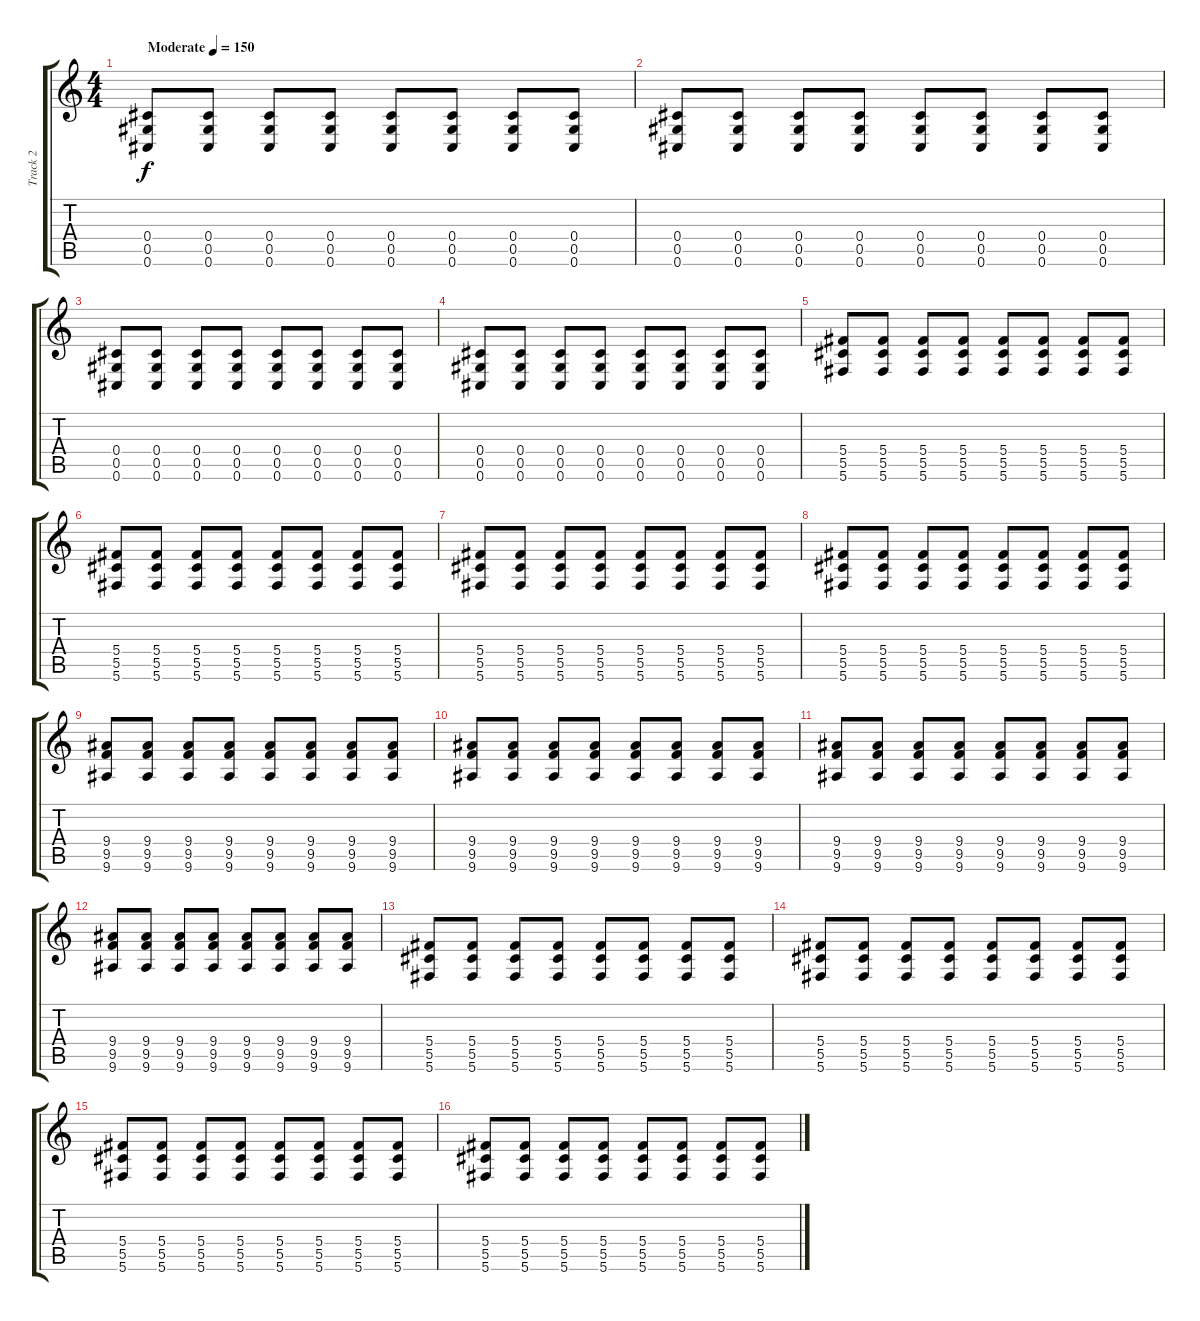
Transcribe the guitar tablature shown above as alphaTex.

\track ("Track 2" "Track 2") {instrument distortionguitar bank 255}
\staff {score tabs}
\tuning (Eb4 Bb3 Gb3 Db3 Ab2 Db2) {hide}
\ts (4 4)
\tempo (150 "Moderate")
\clef g2
\ks c
(0.4 0.5 0.6).8{dy f instrument distortionguitar} (0.4 0.5 0.6).8 (0.4 0.5 0.6).8 (0.4 0.5 0.6).8 (0.4 0.5 0.6).8 (0.4 0.5 0.6).8 (0.4 0.5 0.6).8 (0.4 0.5 0.6).8 |
(0.4 0.5 0.6).8 (0.4 0.5 0.6).8 (0.4 0.5 0.6).8 (0.4 0.5 0.6).8 (0.4 0.5 0.6).8 (0.4 0.5 0.6).8 (0.4 0.5 0.6).8 (0.4 0.5 0.6).8 |
(0.4 0.5 0.6).8 (0.4 0.5 0.6).8 (0.4 0.5 0.6).8 (0.4 0.5 0.6).8 (0.4 0.5 0.6).8 (0.4 0.5 0.6).8 (0.4 0.5 0.6).8 (0.4 0.5 0.6).8 |
(0.4 0.5 0.6).8 (0.4 0.5 0.6).8 (0.4 0.5 0.6).8 (0.4 0.5 0.6).8 (0.4 0.5 0.6).8 (0.4 0.5 0.6).8 (0.4 0.5 0.6).8 (0.4 0.5 0.6).8 |
(5.4 5.5 5.6).8 (5.4 5.5 5.6).8 (5.4 5.5 5.6).8 (5.4 5.5 5.6).8 (5.4 5.5 5.6).8 (5.4 5.5 5.6).8 (5.4 5.5 5.6).8 (5.4 5.5 5.6).8 |
(5.4 5.5 5.6).8 (5.4 5.5 5.6).8 (5.4 5.5 5.6).8 (5.4 5.5 5.6).8 (5.4 5.5 5.6).8 (5.4 5.5 5.6).8 (5.4 5.5 5.6).8 (5.4 5.5 5.6).8 |
(5.4 5.5 5.6).8 (5.4 5.5 5.6).8 (5.4 5.5 5.6).8 (5.4 5.5 5.6).8 (5.4 5.5 5.6).8 (5.4 5.5 5.6).8 (5.4 5.5 5.6).8 (5.4 5.5 5.6).8 |
(5.4 5.5 5.6).8 (5.4 5.5 5.6).8 (5.4 5.5 5.6).8 (5.4 5.5 5.6).8 (5.4 5.5 5.6).8 (5.4 5.5 5.6).8 (5.4 5.5 5.6).8 (5.4 5.5 5.6).8 |
(9.4 9.5 9.6).8 (9.4 9.5 9.6).8 (9.4 9.5 9.6).8 (9.4 9.5 9.6).8 (9.4 9.5 9.6).8 (9.4 9.5 9.6).8 (9.4 9.5 9.6).8 (9.4 9.5 9.6).8 |
(9.4 9.5 9.6).8 (9.4 9.5 9.6).8 (9.4 9.5 9.6).8 (9.4 9.5 9.6).8 (9.4 9.5 9.6).8 (9.4 9.5 9.6).8 (9.4 9.5 9.6).8 (9.4 9.5 9.6).8 |
(9.4 9.5 9.6).8 (9.4 9.5 9.6).8 (9.4 9.5 9.6).8 (9.4 9.5 9.6).8 (9.4 9.5 9.6).8 (9.4 9.5 9.6).8 (9.4 9.5 9.6).8 (9.4 9.5 9.6).8 |
(9.4 9.5 9.6).8 (9.4 9.5 9.6).8 (9.4 9.5 9.6).8 (9.4 9.5 9.6).8 (9.4 9.5 9.6).8 (9.4 9.5 9.6).8 (9.4 9.5 9.6).8 (9.4 9.5 9.6).8 |
(5.4 5.5 5.6).8 (5.4 5.5 5.6).8 (5.4 5.5 5.6).8 (5.4 5.5 5.6).8 (5.4 5.5 5.6).8 (5.4 5.5 5.6).8 (5.4 5.5 5.6).8 (5.4 5.5 5.6).8 |
(5.4 5.5 5.6).8 (5.4 5.5 5.6).8 (5.4 5.5 5.6).8 (5.4 5.5 5.6).8 (5.4 5.5 5.6).8 (5.4 5.5 5.6).8 (5.4 5.5 5.6).8 (5.4 5.5 5.6).8 |
(5.4 5.5 5.6).8 (5.4 5.5 5.6).8 (5.4 5.5 5.6).8 (5.4 5.5 5.6).8 (5.4 5.5 5.6).8 (5.4 5.5 5.6).8 (5.4 5.5 5.6).8 (5.4 5.5 5.6).8 |
(5.4 5.5 5.6).8 (5.4 5.5 5.6).8 (5.4 5.5 5.6).8 (5.4 5.5 5.6).8 (5.4 5.5 5.6).8 (5.4 5.5 5.6).8 (5.4 5.5 5.6).8 (5.4 5.5 5.6).8
